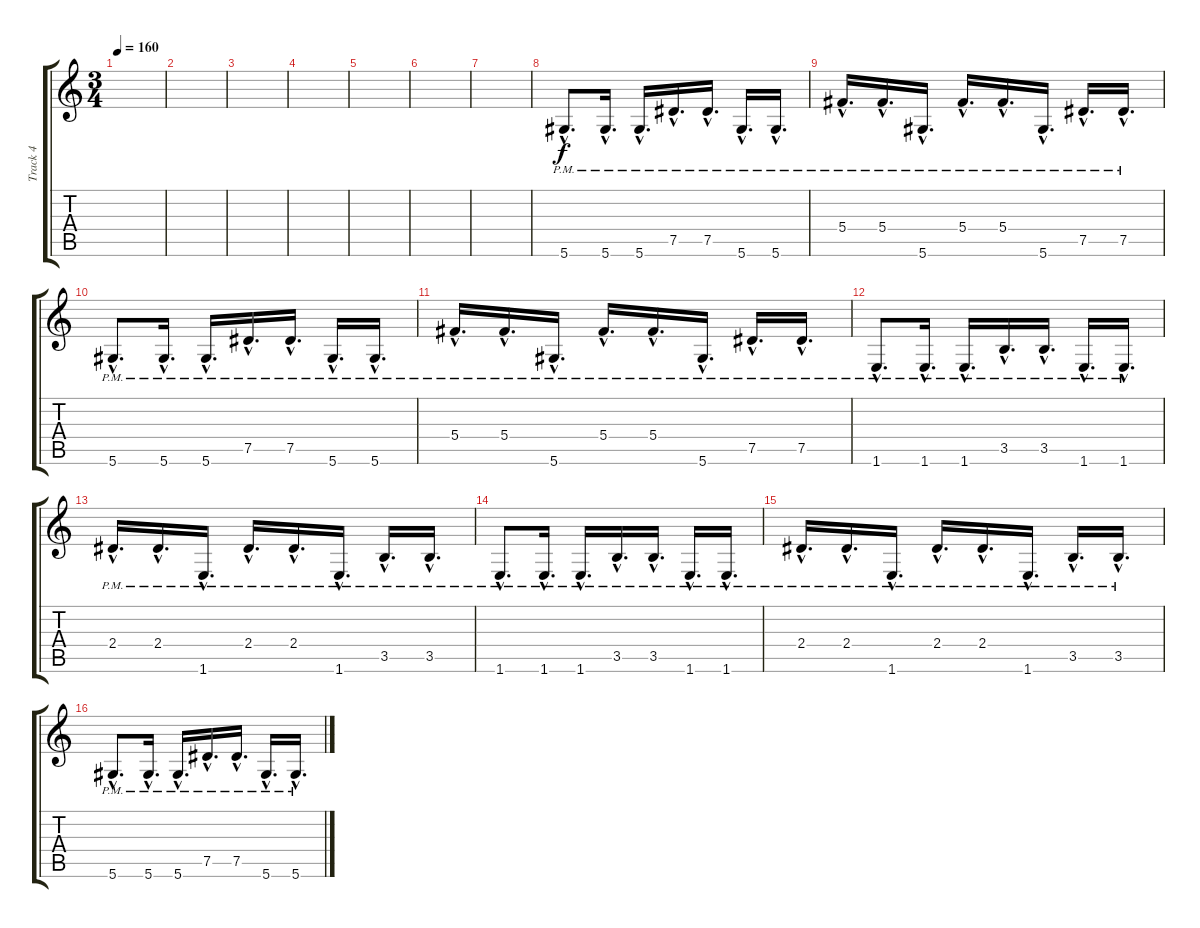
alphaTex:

\track ("Track 4" "Track 4") {instrument electricguitarmuted}
\staff {score tabs}
\tuning (Eb4 Bb3 Gb3 Db3 Ab2 Eb2) {hide}
\ts (3 4)
\tempo 160
\clef g2
\ks c
|
|
|
|
|
|
|
5.6{hac pm}.8{d} 5.6{hac pm}.16{d} 5.6{hac pm}.16{d} 7.5{hac pm}.16{d} 7.5{hac pm}.16{d} 5.6{hac pm}.16{d} 5.6{hac pm}.16{d} |
5.4{hac pm}.16{d} 5.4{hac pm}.16{d} 5.6{hac pm}.16{d} 5.4{hac pm}.16{d} 5.4{hac pm}.16{d} 5.6{hac pm}.16{d} 7.5{hac pm}.16{d} 7.5{hac pm}.16{d} |
5.6{hac pm}.8{d} 5.6{hac pm}.16{d} 5.6{hac pm}.16{d} 7.5{hac pm}.16{d} 7.5{hac pm}.16{d} 5.6{hac pm}.16{d} 5.6{hac pm}.16{d} |
5.4{hac pm}.16{d} 5.4{hac pm}.16{d} 5.6{hac pm}.16{d} 5.4{hac pm}.16{d} 5.4{hac pm}.16{d} 5.6{hac pm}.16{d} 7.5{hac pm}.16{d} 7.5{hac pm}.16{d} |
1.6{hac pm}.8{d} 1.6{hac pm}.16{d} 1.6{hac pm}.16{d} 3.5{hac pm}.16{d} 3.5{hac pm}.16{d} 1.6{hac pm}.16{d} 1.6{hac pm}.16{d} |
2.4{hac pm}.16{d} 2.4{hac pm}.16{d} 1.6{hac pm}.16{d} 2.4{hac pm}.16{d} 2.4{hac pm}.16{d} 1.6{hac pm}.16{d} 3.5{hac pm}.16{d} 3.5{hac pm}.16{d} |
1.6{hac pm}.8{d} 1.6{hac pm}.16{d} 1.6{hac pm}.16{d} 3.5{hac pm}.16{d} 3.5{hac pm}.16{d} 1.6{hac pm}.16{d} 1.6{hac pm}.16{d} |
2.4{hac pm}.16{d} 2.4{hac pm}.16{d} 1.6{hac pm}.16{d} 2.4{hac pm}.16{d} 2.4{hac pm}.16{d} 1.6{hac pm}.16{d} 3.5{hac pm}.16{d} 3.5{hac pm}.16{d} |
5.6{hac pm}.8{d} 5.6{hac pm}.16{d} 5.6{hac pm}.16{d} 7.5{hac pm}.16{d} 7.5{hac pm}.16{d} 5.6{hac pm}.16{d} 5.6{hac pm}.16{d}
